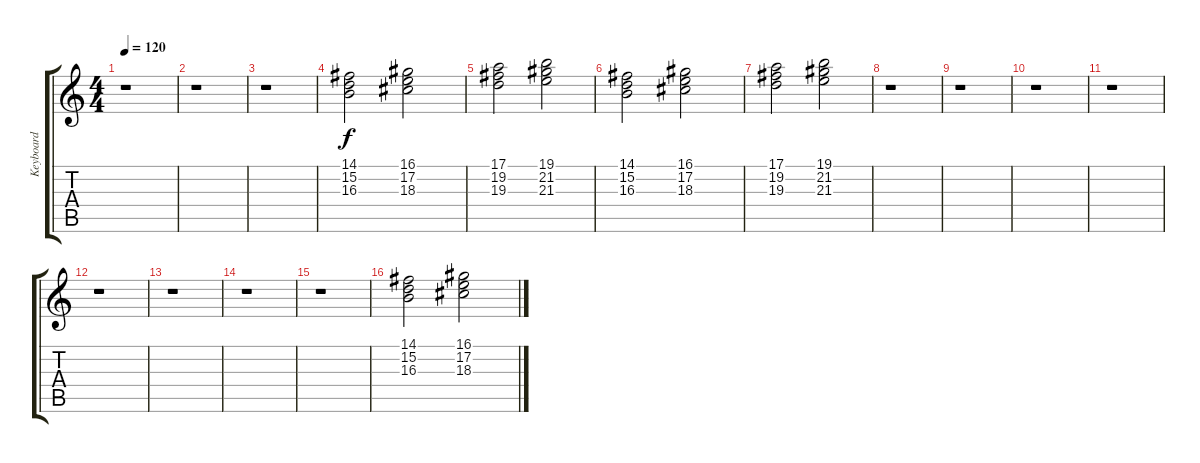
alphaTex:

\track ("Keyboard" "Keyboard") {instrument rockorgan}
\staff {score tabs}
\tuning (E4 B3 G3 D3 A2 E2) {hide}
\ts (4 4)
\tempo 120
\clef g2
\ks c
r.1{dy f} |
r.1 |
r.1 |
(14.1 15.2 16.3).2{volume 10} (16.1 17.2 18.3).2 |
(17.1 19.2 19.3).2 (19.1 21.2 21.3).2 |
(14.1 15.2 16.3).2 (16.1 17.2 18.3).2 |
(17.1 19.2 19.3).2 (19.1 21.2 21.3).2 |
r.1 |
r.1 |
r.1 |
r.1 |
r.1 |
r.1 |
r.1 |
r.1 |
(14.1 15.2 16.3).2{volume 10} (16.1 17.2 18.3).2
